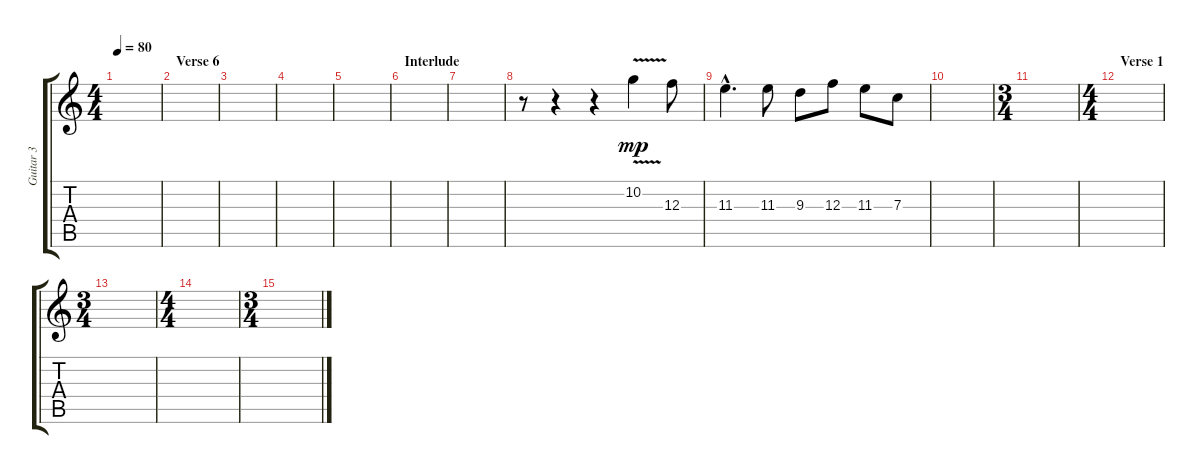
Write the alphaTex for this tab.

\track ("Guitar 3" "Guitar 3") {instrument distortionguitar}
\staff {score tabs}
\tuning (D4 A3 F3 C3 G2 D2) {hide}
\ts (4 4)
\tempo 80
\clef g2
\ks c
|
\section ("" "Verse 6")
|
|
|
|
\section ("" "Interlude")
|
|
r.8 r.4 r.4 10.2{v}.4{dy mp} 12.3.8 |
11.3{hac}.4{d} 11.3.8 9.3.8 12.3.8 11.3.8 7.3.8 |
|
\ts (3 4)
|
\ts (4 4)
\section ("" "Verse 1")
|
\ts (3 4)
|
\ts (4 4)
|
\ts (3 4)
